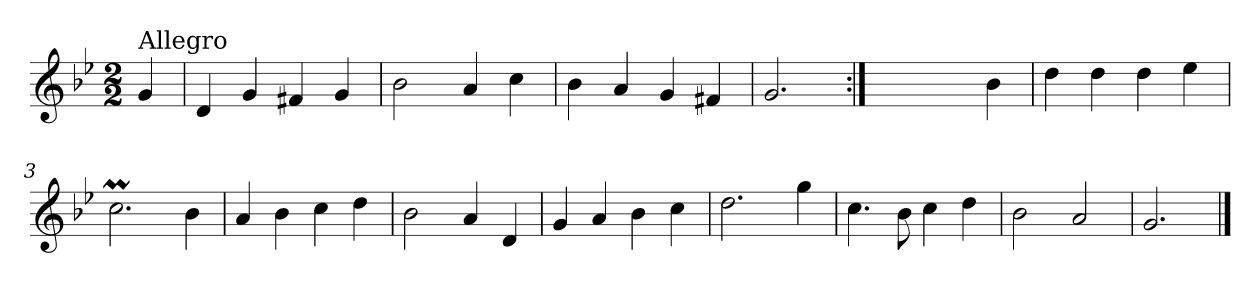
**kern
*part1
*staff1
*clefG2
*k[b-e-]
*g:
*M2/2
=
!LO:TX:a:t=Allegro
4g/
=1
4d/
4g/
4f#X/
4g/
=2
2b-\
4a/
4cc\
=3
4b-\
4a/
4g/
4f#X/
=4
2.g/
=1X:|!
4ryy
2ryy
4b-\
=2X
4dd\
4dd\
4dd\
4ee-\
=3X
2.ccM\
4b-\
!!LO:LB:g=z
=5
4a/
4b-\
4cc\
4dd\
=6
2b-\
4a/
4d/
=7
4g/
4a/
4b-\
4cc\
=8
2.dd\
4gg\
=9
4.cc\
8b-\
4cc\
4dd\
=10
2b-\
2a/
!!LO:LB:g=z
=11
2.g/
==
*-
